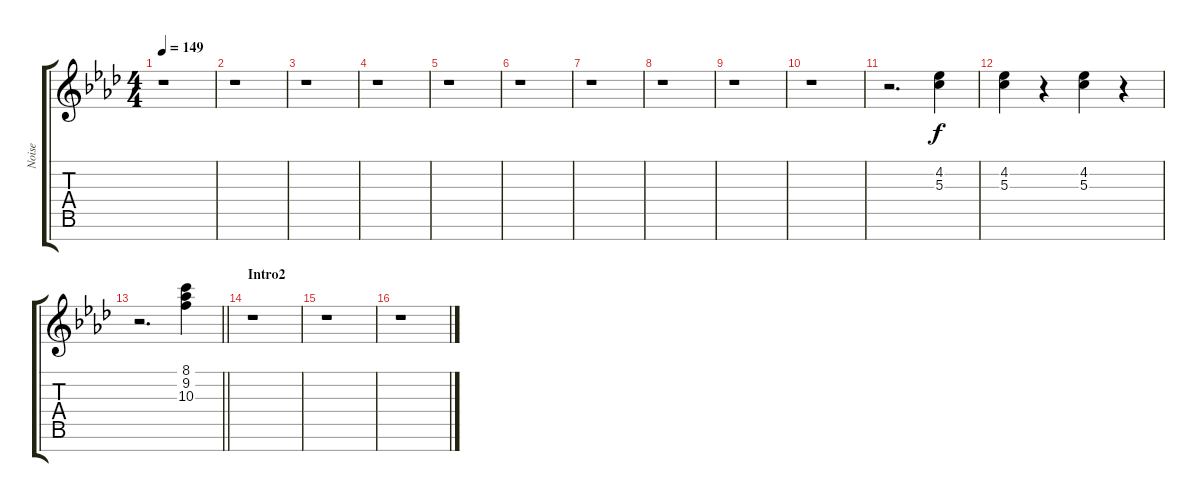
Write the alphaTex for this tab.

\track ("Noise" "Noise") {instrument guitarfretnoise}
\staff {score tabs}
\tuning (E5 B4 G4 D4 A3 E3 B2) {hide}
\ts (4 4)
\tempo 149
\clef g2
\ks ab
r.1{dy f} |
r.1 |
r.1 |
r.1 |
r.1 |
r.1 |
r.1 |
r.1 |
r.1 |
r.1 |
r.2{d} (4.2 5.3).4 |
(4.2 5.3).4 r.4 (4.2 5.3).4 r.4 |
\barLineRight lightlight
r.2{d} (8.1 9.2 10.3).4 |
\section ("" "Intro2")
r.1 |
r.1 |
r.1
